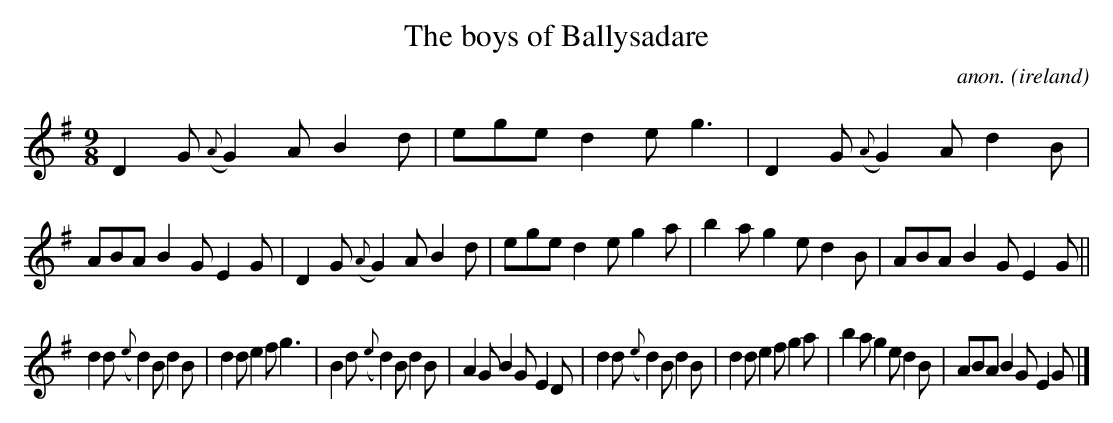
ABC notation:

X:1
T:The boys of Ballysadare
O:ireland
C:anon.
M:9/8
L:1/8
K:G
D2G ({A}G2)A B2d|ege d2e g3|D2G ({A}G2)A d2B|ABA B2G E2G|D2G ({A}G2)A B2d|ege d2e g2a|b2a g2e d2B|ABA B2G E2G||
d2d ({e}d2)B d2B|d2d e2f g3|B2d ({e}d2)B d2B|A2G B2G E2D|d2d ({e}d2)B d2B|d2d e2f g2a|b2a g2e d2B|ABA B2G E2G|]
